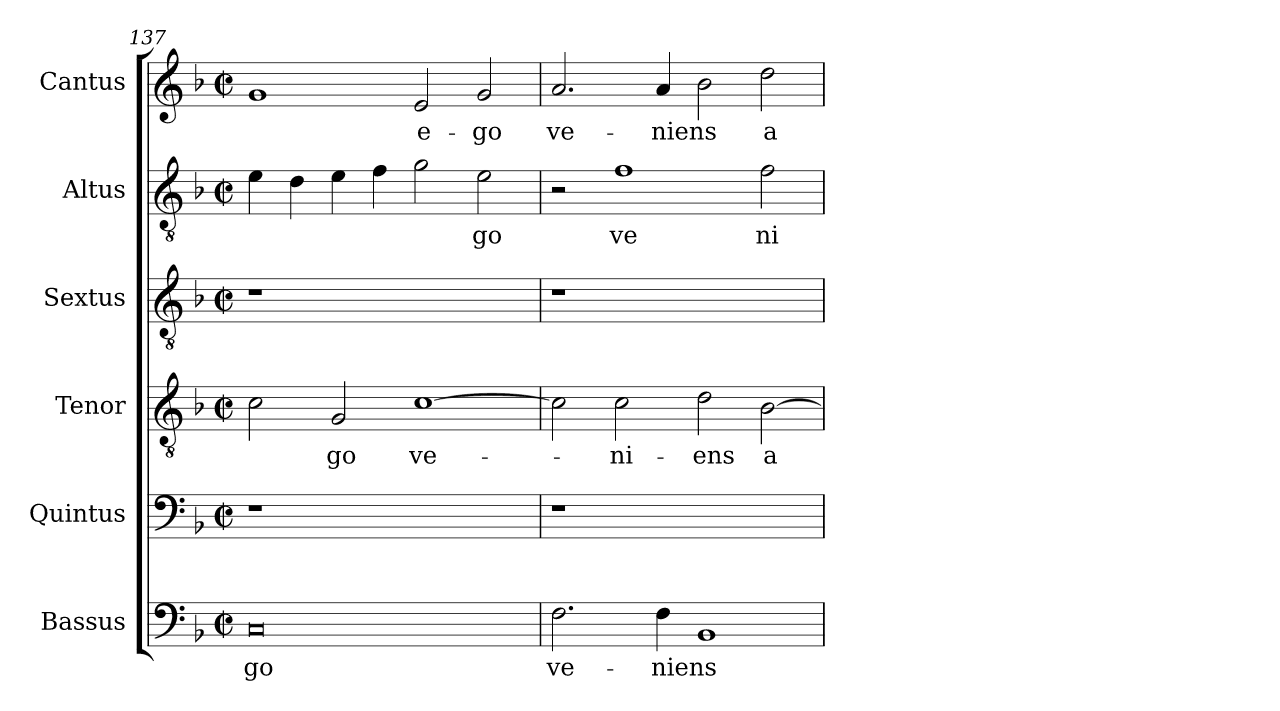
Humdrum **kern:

**kern	**text	**kern	**kern	**text	**kern	**kern	**text	**kern	**text
*part6	*part6	*part5	*part4	*part4	*part3	*part2	*part2	*part1	*part1
*staff6	*staff6	*staff5	*staff4	*staff4	*staff3	*staff2	*staff2	*staff1	*staff1
*I"Bassus	*	*I"Quintus	*I"Tenor	*	*I"Sextus	*I"Altus	*	*I"Cantus	*
*I'Bassus	*	*I'Quintus	*I'Tenor	*	*I'Sextus	*I'Altus	*	*I'Cantus	*
*clefF4	*	*clefF4	*clefGv2	*	*clefGv2	*clefGv2	*	*clefG2	*
*k[b-]	*	*k[b-]	*k[b-]	*	*k[b-]	*k[b-]	*	*k[b-]	*
*F:	*	*F:	*F:	*	*F:	*F:	*	*F:	*
*M2/2	*	*M2/2	*M2/2	*	*M2/2	*M2/2	*	*M2/2	*
*met(c|)	*	*met(c|)	*met(c|)	*	*met(c|)	*met(c|)	*	*met(c|)	*
=137	=137	=137	=137	=137	=137	=137	=137	=137	=137
!	!LO:LY:b:cj	!	!	!	!	!	!	!	!
0C	-go	1r	2c\	.	1r	4e\	.	1g	.
.	.	.	.	.	.	4d\	.	.	.
!	!	!	!	!LO:LY:b:cj	!	!	!	!	!
.	.	.	2G/	-go	.	4e\	.	.	.
.	.	.	.	.	.	4f\	.	.	.
!	!	!	!	!LO:LY:b:cj	!	!	!	!	!LO:LY:b:cj
.	.	1ryy	[>1c	ve-	1ryy	2g\	.	2e/	e-
!	!	!	!	!	!	!	!LO:LY:b:cj	!	!LO:LY:b:cj
.	.	.	.	.	.	2e\	go	2g/	-go
=138	=138	=138	=138	=138	=138	=138	=138	=138	=138
!	!LO:LY:b:cj	!	!	!	!	!	!	!	!LO:LY:b:cj
2.F\	ve-	1r	2c\]	.	1r	2r	.	2.a/	ve-
!	!	!	!	!LO:LY:b:cj	!	!	!LO:LY:b:cj	!	!
.	.	.	2c\	-ni-	.	1f	ve	.	.
!	!LO:LY:b	!	!	!	!	!	!	!	!LO:LY:b
4F\	-niens	.	.	.	.	.	.	4a/	-niens
!	!	!	!	!LO:LY:b:cj	!	!	!	!	!
1BB-	.	1ryy	2d\	-ens	1ryy	.	.	2b-\	.
!	!	!	!	!LO:LY:b:cj	!	!	!LO:LY:b:cj	!	!LO:LY:b:cj
.	.	.	[>2B-\	a-	.	2f\	ni	2dd\	a-
=	=	=	=	=	=	=	=	=	=
*-	*-	*-	*-	*-	*-	*-	*-	*-	*-
